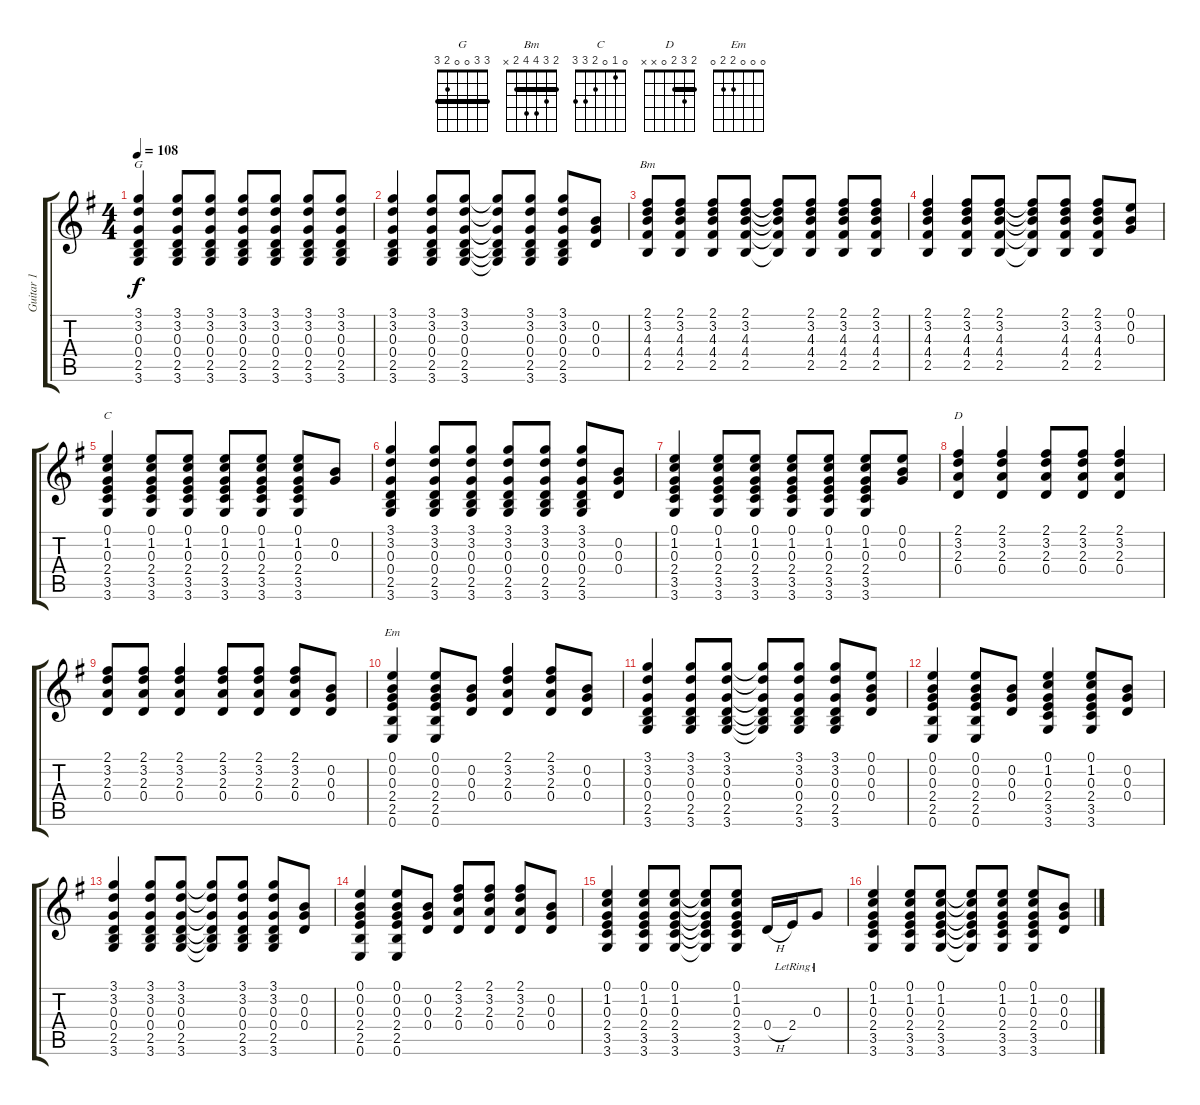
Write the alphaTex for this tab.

\track ("Guitar 1" "Guitar 1") {instrument acousticguitarsteel}
\staff {score tabs}
\tuning (E4 B3 G3 D3 A2 E2) {hide}
\chord ("G" 3 3 0 0 2 3) {barre 3}
\chord ("Bm" 2 3 4 4 2 x) {barre 2}
\chord ("C" 0 1 0 2 3 3)
\chord ("D" 2 3 2 0 x x) {barre 2}
\chord ("Em" 0 0 0 2 2 0)
\ts (4 4)
\tempo 108
\clef g2
\ks g
(3.1 3.2 0.3 0.4 2.5 3.6).4{ch "G" dy f} (3.1 3.2 0.3 0.4 2.5 3.6).8 (3.1 3.2 0.3 0.4 2.5 3.6).8 (3.1 3.2 0.3 0.4 2.5 3.6).8 (3.1 3.2 0.3 0.4 2.5 3.6).8 (3.1 3.2 0.3 0.4 2.5 3.6).8 (3.1 3.2 0.3 0.4 2.5 3.6).8 |
(3.1 3.2 0.3 0.4 2.5 3.6).4 (3.1 3.2 0.3 0.4 2.5 3.6).8 (3.1 3.2 0.3 0.4 2.5 3.6).8 (3.1{t} 3.2{t} 0.3{t} 0.4{t} 2.5{t} 3.6{t}).8 (3.1 3.2 0.3 0.4 2.5 3.6).8 (3.1 3.2 0.3 0.4 2.5 3.6).8 (0.2 0.3 0.4).8 |
(2.1 3.2 4.3 4.4 2.5).8{ch "Bm"} (2.1 3.2 4.3 4.4 2.5).8 (2.1 3.2 4.3 4.4 2.5).8 (2.1 3.2 4.3 4.4 2.5).8 (2.1{t} 3.2{t} 4.3{t} 4.4{t} 2.5{t}).8 (2.1 3.2 4.3 4.4 2.5).8 (2.1 3.2 4.3 4.4 2.5).8 (2.1 3.2 4.3 4.4 2.5).8 |
(2.1 3.2 4.3 4.4 2.5).4 (2.1 3.2 4.3 4.4 2.5).8 (2.1 3.2 4.3 4.4 2.5).8 (2.1{t} 3.2{t} 4.3{t} 4.4{t} 2.5{t}).8 (2.1 3.2 4.3 4.4 2.5).8 (2.1 3.2 4.3 4.4 2.5).8 (0.1 0.2 0.3).8 |
(0.1 1.2 0.3 2.4 3.5 3.6).4{ch "C"} (0.1 1.2 0.3 2.4 3.5 3.6).8 (0.1 1.2 0.3 2.4 3.5 3.6).8 (0.1 1.2 0.3 2.4 3.5 3.6).8 (0.1 1.2 0.3 2.4 3.5 3.6).8 (0.1 1.2 0.3 2.4 3.5 3.6).8 (0.2 0.3).8 |
(3.1 3.2 0.3 0.4 2.5 3.6).4 (3.1 3.2 0.3 0.4 2.5 3.6).8 (3.1 3.2 0.3 0.4 2.5 3.6).8 (3.1 3.2 0.3 0.4 2.5 3.6).8 (3.1 3.2 0.3 0.4 2.5 3.6).8 (3.1 3.2 0.3 0.4 2.5 3.6).8 (0.2 0.3 0.4).8 |
(0.1 1.2 0.3 2.4 3.5 3.6).4 (0.1 1.2 0.3 2.4 3.5 3.6).8 (0.1 1.2 0.3 2.4 3.5 3.6).8 (0.1 1.2 0.3 2.4 3.5 3.6).8 (0.1 1.2 0.3 2.4 3.5 3.6).8 (0.1 1.2 0.3 2.4 3.5 3.6).8 (0.1 0.2 0.3).8 |
(2.1 3.2 2.3 0.4).4{ch "D"} (2.1 3.2 2.3 0.4).4 (2.1 3.2 2.3 0.4).8 (2.1 3.2 2.3 0.4).8 (2.1 3.2 2.3 0.4).4 |
(2.1 3.2 2.3 0.4).8 (2.1 3.2 2.3 0.4).8 (2.1 3.2 2.3 0.4).4 (2.1 3.2 2.3 0.4).8 (2.1 3.2 2.3 0.4).8 (2.1 3.2 2.3 0.4).8 (0.2 0.3 0.4).8 |
(0.1 0.2 0.3 2.4 2.5 0.6).4{ch "Em"} (0.1 0.2 0.3 2.4 2.5 0.6).8 (0.2 0.3 0.4).8 (2.1 3.2 2.3 0.4).4 (2.1 3.2 2.3 0.4).8 (0.2 0.3 0.4).8 |
(3.1 3.2 0.3 0.4 2.5 3.6).4 (3.1 3.2 0.3 0.4 2.5 3.6).8 (3.1 3.2 0.3 0.4 2.5 3.6).8 (3.1{t} 3.2{t} 0.3{t} 0.4{t} 2.5{t} 3.6{t}).8 (3.1 3.2 0.3 0.4 2.5 3.6).8 (3.1 3.2 0.3 0.4 2.5 3.6).8 (0.1 0.2 0.3 0.4).8 |
(0.1 0.2 0.3 2.4 2.5 0.6).4 (0.1 0.2 0.3 2.4 2.5 0.6).8 (0.2 0.3 0.4).8 (0.1 1.2 0.3 2.4 3.5 3.6).4 (0.1 1.2 0.3 2.4 3.5 3.6).8 (0.2 0.3 0.4).8 |
(3.1 3.2 0.3 0.4 2.5 3.6).4 (3.1 3.2 0.3 0.4 2.5 3.6).8 (3.1 3.2 0.3 0.4 2.5 3.6).8 (3.1{t} 3.2{t} 0.3{t} 0.4{t} 2.5{t} 3.6{t}).8 (3.1 3.2 0.3 0.4 2.5 3.6).8 (3.1 3.2 0.3 0.4 2.5 3.6).8 (0.2 0.3 0.4).8 |
(0.1 0.2 0.3 2.4 2.5 0.6).4 (0.1 0.2 0.3 2.4 2.5 0.6).8 (0.2 0.3 0.4).8 (2.1 3.2 2.3 0.4).8 (2.1 3.2 2.3 0.4).8 (2.1 3.2 2.3 0.4).8 (0.2 0.3 0.4).8 |
(0.1 1.2 0.3 2.4 3.5 3.6).4 (0.1 1.2 0.3 2.4 3.5 3.6).8 (0.1 1.2 0.3 2.4 3.5 3.6).8 (0.1{t} 1.2{t} 0.3{t} 2.4{t} 3.5{t} 3.6{t}).8 (0.1 1.2 0.3 2.4 3.5 3.6).8 0.4{h}.16 2.4{lr}.16 0.3{lr}.8 |
(0.1 1.2 0.3 2.4 3.5 3.6).4 (0.1 1.2 0.3 2.4 3.5 3.6).8 (0.1 1.2 0.3 2.4 3.5 3.6).8 (0.1{t} 1.2{t} 0.3{t} 2.4{t} 3.5{t} 3.6{t}).8 (0.1 1.2 0.3 2.4 3.5 3.6).8 (0.1 1.2 0.3 2.4 3.5 3.6).8 (0.2 0.3 0.4).8
